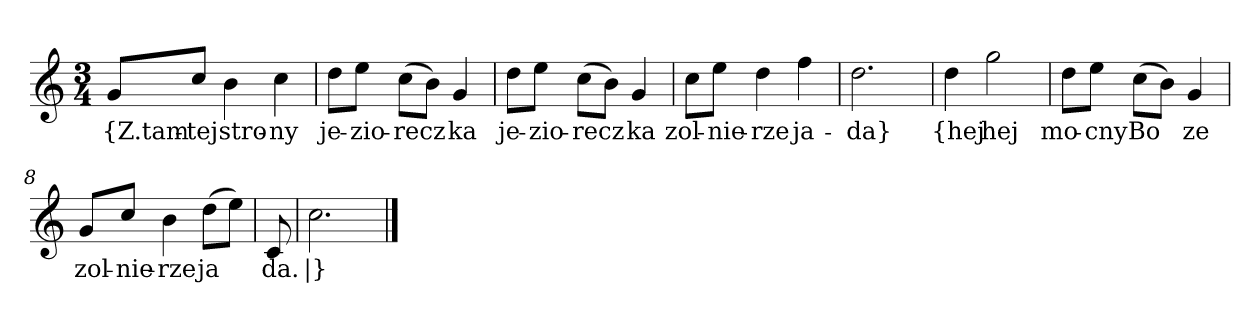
**kern	**text
*part1	*part1
*staff1	*staff1
*clefG2	*
*k[]	*
*C:	*
*M3/4	*
=	=
8g/L	{Z.tam-
8cc/J	-tej
4b	stro-
4cc	-ny
=2	=2
8dd\L	je-
8ee\J	-zio-
(8cc\L	-recz
8b\J)	--
4g	-ka
=3	=3
8dd\L	je-
8ee\J	-zio-
(8cc\L	-recz
8b\J)	--
4g	-ka
=4	=4
8cc\L	zol-
8ee\J	-nie-
4dd	-rze
4ff	ja-
=5	=5
2.dd	-da}
=6y	=6y
4dd	{hej
2gg	hej
=7	=7
8dd\L	mo-
8ee\J	-cny
(8cc\L	Bo
8b\J)	--
4g	-ze
=8	=8
8g/L	zol-
8cc/J	-nie-
4b	-rze
(8dd\L	ja
8ee\J)	--
=9y	=9y
8c	-da.
=10	=10
2.cc	|}
==	==
*-	*-
